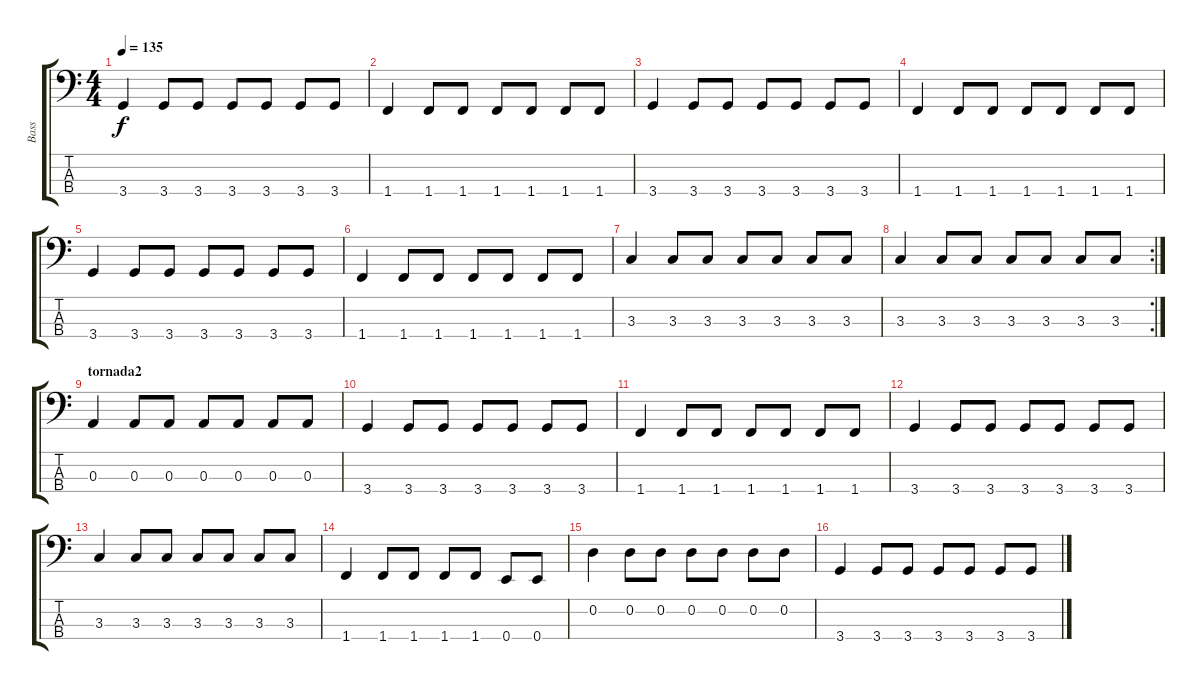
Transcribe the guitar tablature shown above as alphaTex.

\track ("Bass" "Bass") {instrument acousticbass}
\staff {score tabs}
\tuning (G2 D2 A1 E1) {hide}
\ts (4 4)
\tempo 135
\clef f4
\ks c
3.4.4{dy f} 3.4.8 3.4.8 3.4.8 3.4.8 3.4.8 3.4.8 |
1.4.4 1.4.8 1.4.8 1.4.8 1.4.8 1.4.8 1.4.8 |
3.4.4 3.4.8 3.4.8 3.4.8 3.4.8 3.4.8 3.4.8 |
1.4.4 1.4.8 1.4.8 1.4.8 1.4.8 1.4.8 1.4.8 |
3.4.4 3.4.8 3.4.8 3.4.8 3.4.8 3.4.8 3.4.8 |
1.4.4 1.4.8 1.4.8 1.4.8 1.4.8 1.4.8 1.4.8 |
3.3.4 3.3.8 3.3.8 3.3.8 3.3.8 3.3.8 3.3.8 |
\rc 2
3.3.4 3.3.8 3.3.8 3.3.8 3.3.8 3.3.8 3.3.8 |
\section ("" "tornada2")
0.3.4 0.3.8 0.3.8 0.3.8 0.3.8 0.3.8 0.3.8 |
3.4.4 3.4.8 3.4.8 3.4.8 3.4.8 3.4.8 3.4.8 |
1.4.4 1.4.8 1.4.8 1.4.8 1.4.8 1.4.8 1.4.8 |
3.4.4 3.4.8 3.4.8 3.4.8 3.4.8 3.4.8 3.4.8 |
3.3.4 3.3.8 3.3.8 3.3.8 3.3.8 3.3.8 3.3.8 |
1.4.4 1.4.8 1.4.8 1.4.8 1.4.8 0.4.8 0.4.8 |
0.2.4 0.2.8 0.2.8 0.2.8 0.2.8 0.2.8 0.2.8 |
3.4.4 3.4.8 3.4.8 3.4.8 3.4.8 3.4.8 3.4.8
